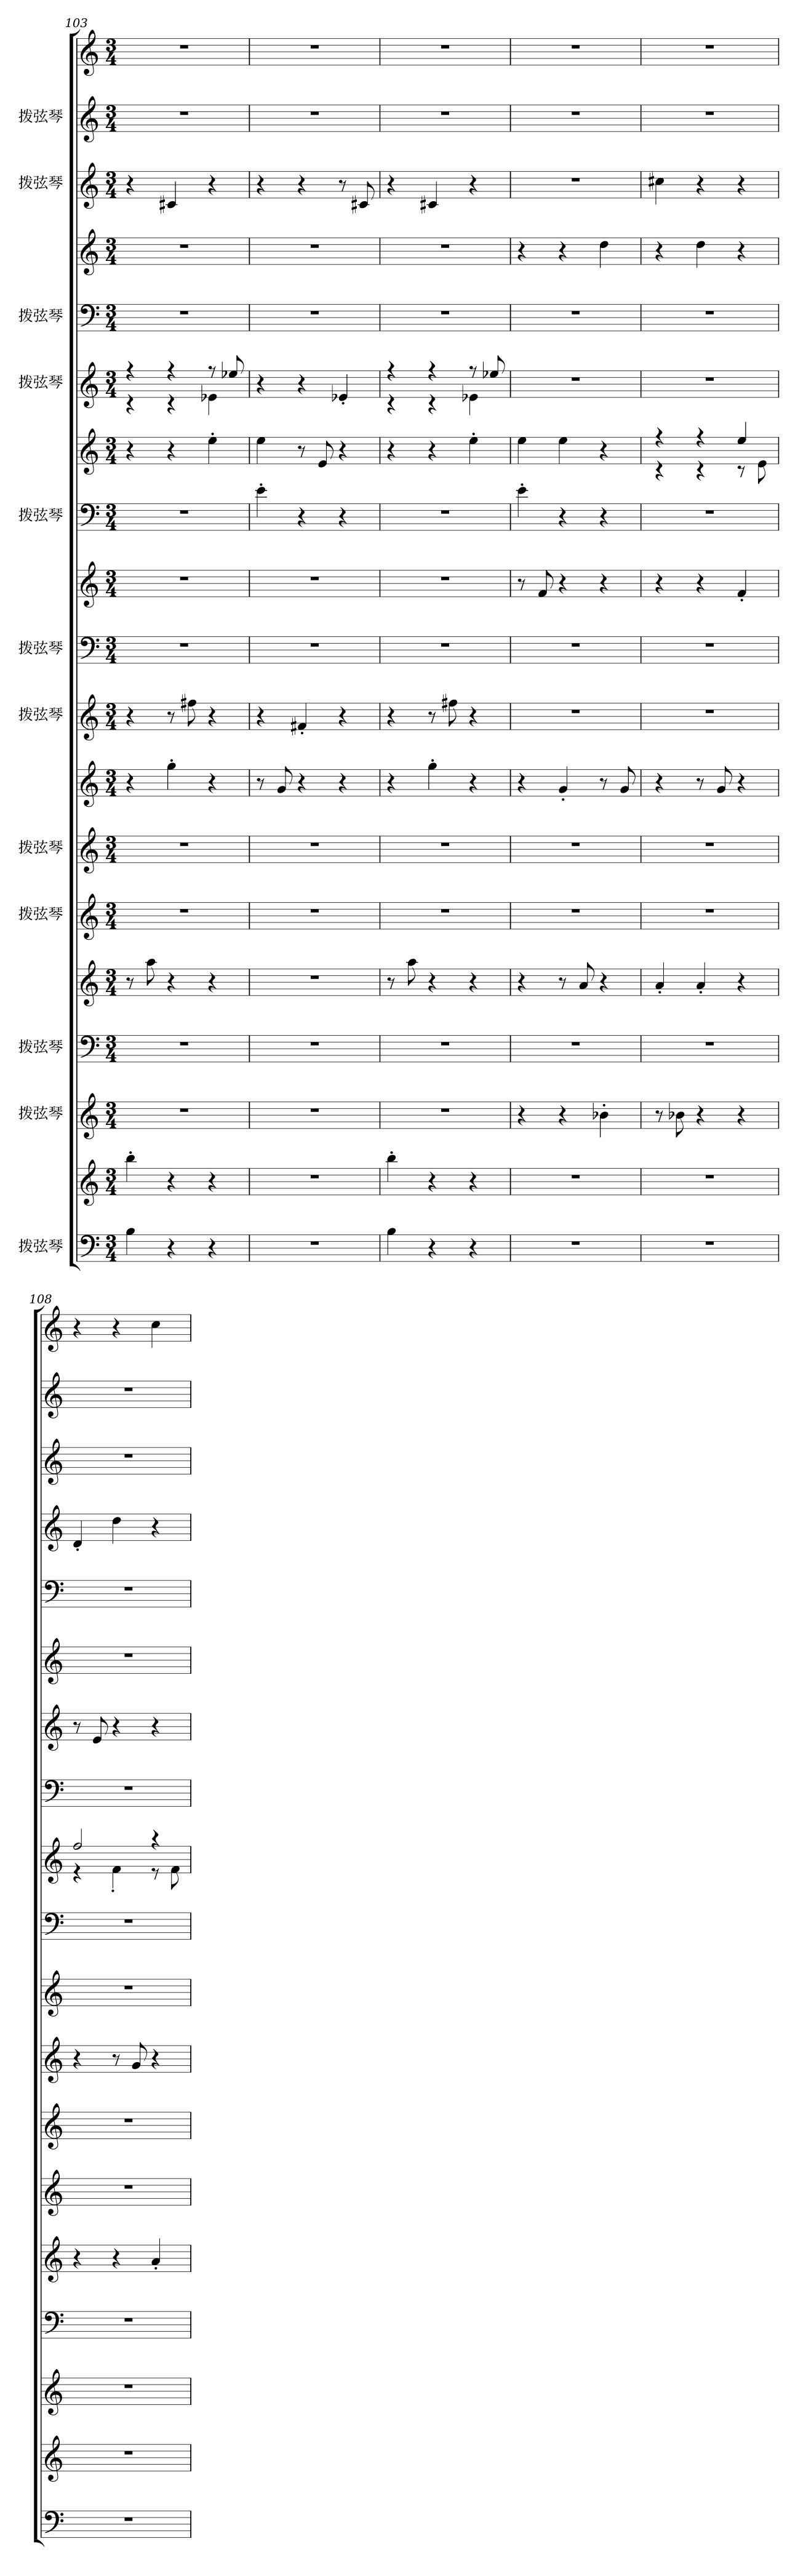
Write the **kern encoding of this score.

**kern	**kern	**kern	**kern	**kern	**kern	**kern	**kern	**kern	**kern	**kern	**kern	**kern	**kern	**kern	**kern	**kern	**kern	**kern
*part12	*part12	*part11	*part10	*part10	*part9	*part8	*part8	*part7	*part6	*part6	*part5	*part5	*part4	*part3	*part3	*part2	*part1	*part1
*staff19	*staff18	*staff17	*staff16	*staff15	*staff14	*staff13	*staff12	*staff11	*staff10	*staff9	*staff8	*staff7	*staff6	*staff5	*staff4	*staff3	*staff2	*staff1
*I"拨弦琴	*	*I"拨弦琴	*I"拨弦琴	*	*I"拨弦琴	*I"拨弦琴	*	*I"拨弦琴	*I"拨弦琴	*	*I"拨弦琴	*	*I"拨弦琴	*I"拨弦琴	*	*I"拨弦琴	*I"拨弦琴	*
*clefF4	*clefG2	*clefG2	*clefF4	*clefG2	*clefG2	*clefG2	*clefG2	*clefG2	*clefF4	*clefG2	*clefF4	*clefG2	*clefG2	*clefF4	*clefG2	*clefG2	*clefG2	*clefG2
*k[]	*k[]	*k[]	*k[]	*k[]	*k[]	*k[]	*k[]	*k[]	*k[]	*k[]	*k[]	*k[]	*k[]	*k[]	*k[]	*k[]	*k[]	*k[]
*M3/4	*M3/4	*M3/4	*M3/4	*M3/4	*M3/4	*M3/4	*M3/4	*M3/4	*M3/4	*M3/4	*M3/4	*M3/4	*M3/4	*M3/4	*M3/4	*M3/4	*M3/4	*M3/4
=103	=103	=103	=103	=103	=103	=103	=103	=103	=103	=103	=103	=103	=103	=103	=103	=103	=103	=103
*	*	*	*	*	*	*	*	*	*	*	*	*	*^	*	*	*	*	*
4B\	4bb'\	2.r	2.r	8r	2.r	2.r	4r	4r	2.r	2.r	2.r	4r	4r	4r	2.r	2.r	4r	2.r	2.r
.	.	.	.	8aa\	.	.	.	.	.	.	.	.	.	.	.	.	.	.	.
4r	4r	.	.	4r	.	.	4gg'\	8r	.	.	.	4r	4r	4r	.	.	4c#X/	.	.
.	.	.	.	.	.	.	.	8ff#X\	.	.	.	.	.	.	.	.	.	.	.
4r	4r	.	.	4r	.	.	4r	4r	.	.	.	4ee'\	8r	4e-X\	.	.	4r	.	.
.	.	.	.	.	.	.	.	.	.	.	.	.	8ee-X/	.	.	.	.	.	.
*	*	*	*	*	*	*	*	*	*	*	*	*	*v	*v	*	*	*	*	*
!!LO:PB:g=z
=104	=104	=104	=104	=104	=104	=104	=104	=104	=104	=104	=104	=104	=104	=104	=104	=104	=104	=104
2.r	2.r	2.r	2.r	2.r	2.r	2.r	8r	4r	2.r	2.r	4e'\	4ee\	4r	2.r	2.r	4r	2.r	2.r
.	.	.	.	.	.	.	8g/	.	.	.	.	.	.	.	.	.	.	.
.	.	.	.	.	.	.	4r	4f#X'/	.	.	4r	8r	4r	.	.	4r	.	.
.	.	.	.	.	.	.	.	.	.	.	.	8e/	.	.	.	.	.	.
.	.	.	.	.	.	.	4r	4r	.	.	4r	4r	4e-X'/	.	.	8r	.	.
.	.	.	.	.	.	.	.	.	.	.	.	.	.	.	.	8c#X/	.	.
=105	=105	=105	=105	=105	=105	=105	=105	=105	=105	=105	=105	=105	=105	=105	=105	=105	=105	=105
*	*	*	*	*	*	*	*	*	*	*	*	*	*^	*	*	*	*	*
4B\	4bb'\	2.r	2.r	8r	2.r	2.r	4r	4r	2.r	2.r	2.r	4r	4r	4r	2.r	2.r	4r	2.r	2.r
.	.	.	.	8aa\	.	.	.	.	.	.	.	.	.	.	.	.	.	.	.
4r	4r	.	.	4r	.	.	4gg'\	8r	.	.	.	4r	4r	4r	.	.	4c#X/	.	.
.	.	.	.	.	.	.	.	8ff#X\	.	.	.	.	.	.	.	.	.	.	.
4r	4r	.	.	4r	.	.	4r	4r	.	.	.	4ee'\	8r	4e-X\	.	.	4r	.	.
.	.	.	.	.	.	.	.	.	.	.	.	.	8ee-X/	.	.	.	.	.	.
*	*	*	*	*	*	*	*	*	*	*	*	*	*v	*v	*	*	*	*	*
=106	=106	=106	=106	=106	=106	=106	=106	=106	=106	=106	=106	=106	=106	=106	=106	=106	=106	=106
2.r	2.r	4r	2.r	4r	2.r	2.r	4r	2.r	2.r	8r	4e'\	4ee\	2.r	2.r	4r	2.r	2.r	2.r
.	.	.	.	.	.	.	.	.	.	8f/	.	.	.	.	.	.	.	.
.	.	4r	.	8r	.	.	4g'/	.	.	4r	4r	4ee\	.	.	4r	.	.	.
.	.	.	.	8a/	.	.	.	.	.	.	.	.	.	.	.	.	.	.
.	.	4b-X'\	.	4r	.	.	8r	.	.	4r	4r	4r	.	.	4dd\	.	.	.
.	.	.	.	.	.	.	8g/	.	.	.	.	.	.	.	.	.	.	.
=107	=107	=107	=107	=107	=107	=107	=107	=107	=107	=107	=107	=107	=107	=107	=107	=107	=107	=107
*	*	*	*	*	*	*	*	*	*	*	*	*^	*	*	*	*	*	*
2.r	2.r	8r	2.r	4a'/	2.r	2.r	4r	2.r	2.r	4r	2.r	4r	4r	2.r	2.r	4r	4cc#X\	2.r	2.r
.	.	8b-X\	.	.	.	.	.	.	.	.	.	.	.	.	.	.	.	.	.
.	.	4r	.	4a'/	.	.	8r	.	.	4r	.	4r	4r	.	.	4dd\	4r	.	.
.	.	.	.	.	.	.	8g/	.	.	.	.	.	.	.	.	.	.	.	.
.	.	4r	.	4r	.	.	4r	.	.	4f'/	.	4ee/	8r	.	.	4r	4r	.	.
.	.	.	.	.	.	.	.	.	.	.	.	.	8e\	.	.	.	.	.	.
*	*	*	*	*	*	*	*	*	*	*	*	*v	*v	*	*	*	*	*	*
=108	=108	=108	=108	=108	=108	=108	=108	=108	=108	=108	=108	=108	=108	=108	=108	=108	=108	=108
*	*	*	*	*	*	*	*	*	*	*^	*	*	*	*	*	*	*	*
2.r	2.r	2.r	2.r	4r	2.r	2.r	4r	2.r	2.r	2ff/	4r	2.r	8r	2.r	2.r	4d'/	2.r	2.r	4r
.	.	.	.	.	.	.	.	.	.	.	.	.	8e/	.	.	.	.	.	.
.	.	.	.	4r	.	.	8r	.	.	.	4f'\	.	4r	.	.	4dd\	.	.	4r
.	.	.	.	.	.	.	8g/	.	.	.	.	.	.	.	.	.	.	.	.
.	.	.	.	4a'/	.	.	4r	.	.	4r	8r	.	4r	.	.	4r	.	.	4cc\
.	.	.	.	.	.	.	.	.	.	.	8f\	.	.	.	.	.	.	.	.
*	*	*	*	*	*	*	*	*	*	*v	*v	*	*	*	*	*	*	*	*
=	=	=	=	=	=	=	=	=	=	=	=	=	=	=	=	=	=	=
*-	*-	*-	*-	*-	*-	*-	*-	*-	*-	*-	*-	*-	*-	*-	*-	*-	*-	*-
